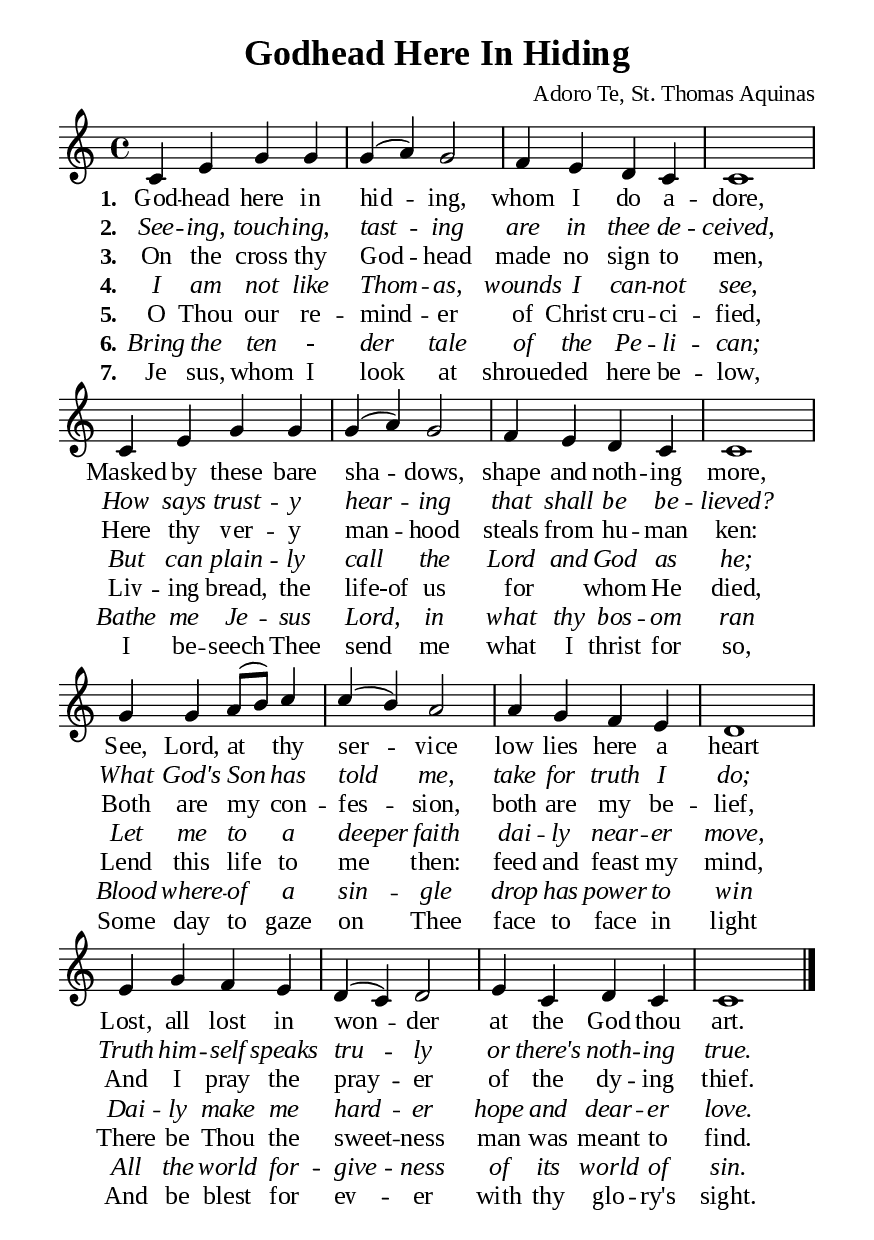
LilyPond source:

\version "2.18.2"

\header {
  title = "Godhead Here In Hiding"
  composer = "Adoro Te, St. Thomas Aquinas"
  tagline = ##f
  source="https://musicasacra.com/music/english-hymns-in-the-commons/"
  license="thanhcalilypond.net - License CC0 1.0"
}

global= {
  \key c \major
  \time 4/4
  \override Score.BarNumber.break-visibility = ##(#f #f #f)
}

\paper {
  #(set-paper-size "a5")
  top-margin = 5\mm
  bottom-marign = 10\mm
  left-margin = 10\mm
  right-margin = 10\mm
  indent = #0
  #(define fonts
	 (make-pango-font-tree "Liberation Serif"
	 		       "Liberation Serif"
			       "Liberation Serif"
			       (/ 20 20)))
  page-count = #1
}

printItalic = \with {
  \override LyricText.font-shape = #'italic
}

% Verse music
musicVerseSoprano = \relative c' {
  %{	01	%} c4 e g g |
  %{	02	%} g (a) g2 |
  %{	03	%} f4 e d c |
  %{	04	%} c1 |
  %{	05	%} c4 e g g |
  %{	06	%} g (a) g2 |
  %{	07	%} f4 e d c |
  %{	08	%} c1 |
  %{	09	%} g'4 g a8 (b) c4 |
  %{	10	%} c (b) a2 |
  %{	11	%} a4 g f e |
  %{	12	%} d1 |
  %{	13	%} e4 g f e |
  %{	14	%} d (c) d2 |
  %{	15	%} e4 c d c |
  %{	16	%} c1 \bar "|."
}

% Verse lyrics
verseOne = \lyricmode {
  \set stanza = #"1."
  God -- head here in hid -- ing, whom I do a -- dore,
  Masked by these bare sha -- dows, shape and noth -- ing more,
  See, Lord, at thy ser -- vice low lies here a heart
  Lost, all lost in won -- der at the God thou art.
}

verseTwo = \lyricmode {
  \set stanza = #"2."
  See -- ing, touch -- ing, tast -- ing are in thee de -- ceived,
  How says trust -- y hear -- ing that shall be be -- lieved?
  What God's Son has told me, take for truth I do;
  Truth him -- self speaks tru -- ly or there's noth -- ing true.
}

verseThree = \lyricmode {
  \set stanza = #"3."
  On the cross thy God -- head made no sign to men,
  Here thy ver -- y man -- hood steals from hu -- man ken:
  Both are my con -- fes -- sion, both are my be -- lief,
  And I pray the pray -- er of the dy -- ing thief.
}

verseFour = \lyricmode {
  \set stanza = #"4."
  I am not like Thom -- as, wounds I can -- not see,
  But can plain -- ly call the Lord and God as he;
  Let me to a deeper faith dai -- ly near -- er move,
  Dai -- ly make me hard -- er hope and dear -- er love.
}

verseFive = \lyricmode {
  \set stanza = #"5."
  O Thou our re -- mind -- er of Christ cru -- ci -- fied,
  Liv -- ing bread, the life-of us for _ whom He died,
  Lend this life to me then: feed and feast my mind,
  There be Thou the sweet -- ness man was meant to find.
}

verseSix = \lyricmode {
  \set stanza = #"6."
  Bring the ten - der tale of the Pe -- li -- can;
  Bathe me Je -- sus Lord, in what thy bos -- om ran
  Blood where -- of a sin -- gle drop has power to win
  All the world for -- give -- ness of its world of sin.
}

verseSeven = \lyricmode {
  \set stanza = #"7."
  Je sus, whom I look at shroued -- ed here be -- low,
  I be -- seech Thee send me what I thrist for so,
  Some day to gaze on Thee face to face in light
  And be blest for ev -- er with thy glo -- ry's sight.
}

% Layout
\score {
    \new ChoirStaff <<
      \new Staff <<
        \clef "treble"
        \new Voice = "sopranos" { \global \stemUp \slurUp \musicVerseSoprano }
      >>
      \new Lyrics \lyricsto sopranos \verseOne
      \new Lyrics \printItalic \lyricsto sopranos \verseTwo
      \new Lyrics \lyricsto sopranos \verseThree
      \new Lyrics \printItalic \lyricsto sopranos \verseFour
      \new Lyrics \lyricsto sopranos \verseFive
      \new Lyrics \printItalic \lyricsto sopranos \verseSix
      \new Lyrics \lyricsto sopranos \verseSeven
    >>
}
